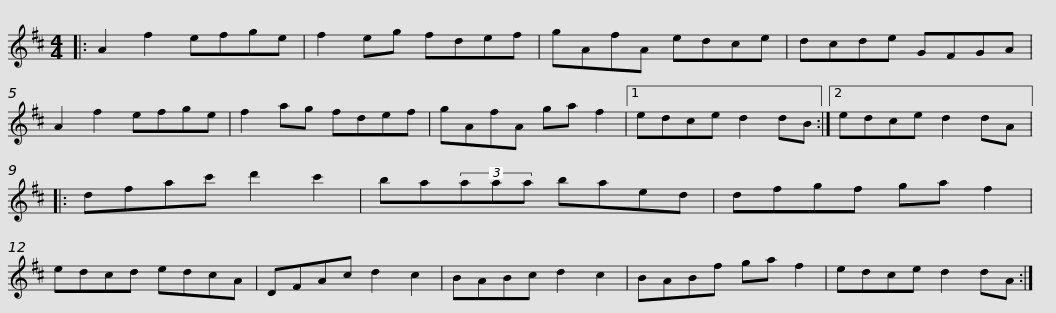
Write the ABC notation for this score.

X:1
L:1/8
M:4/4
I:linebreak $
K:D
V:1 treble
V:1
|: A2 f2 efge | f2 eg fdef | gAfA edce | dcde GFGA | A2 f2 efge | %5
 f2 ag fdef |$ gAfA ga f2 |1 edce d2 dB :|2 edce d2 dA |: dfac' d'2 c'2 | %10
 ba(3aaa baed |$ dfgf ga f2 | edcd edcA | DFAc d2 c2 | BABc d2 c2 | %15
 BABf ga f2 | edce d2 dA :| %17
